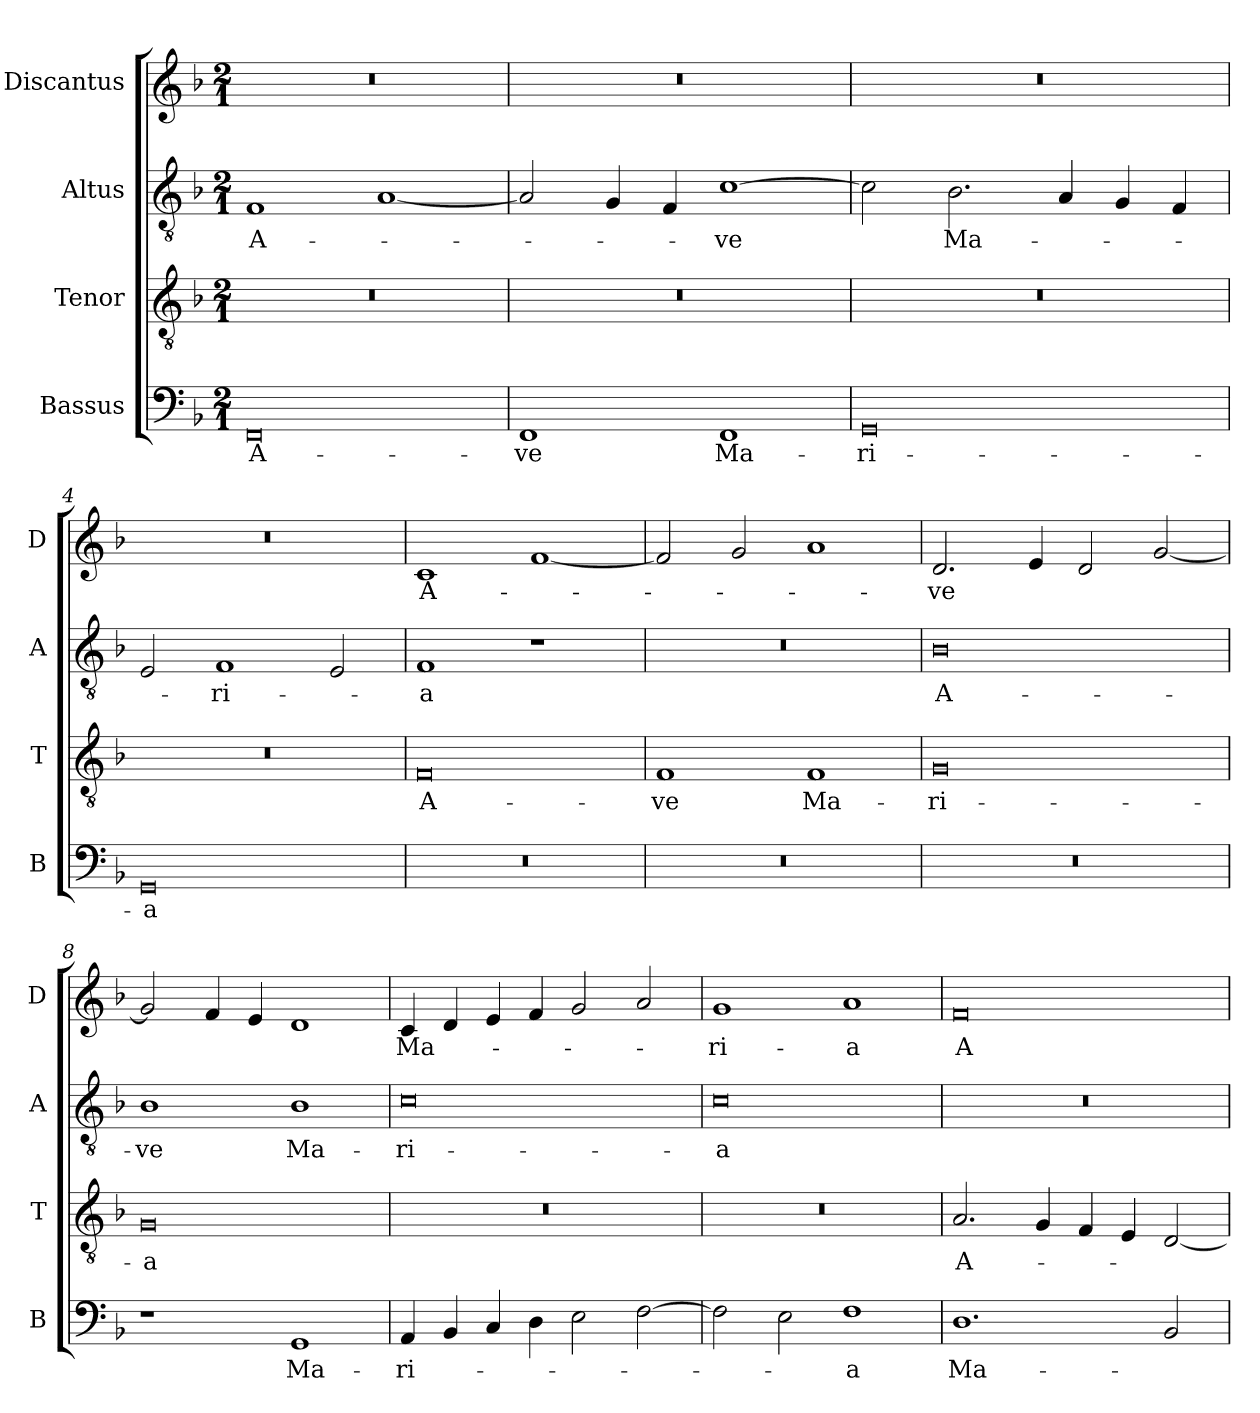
**kern	**text	**kern	**text	**kern	**text	**kern	**text
*part4	*part4	*part3	*part3	*part2	*part2	*part1	*part1
*staff4	*staff4	*staff3	*staff3	*staff2	*staff2	*staff1	*staff1
*I"Bassus	*	*I"Tenor	*	*I"Altus	*	*I"Discantus	*
*I'B	*	*I'T	*	*I'A	*	*I'D	*
*clefF4	*	*clefGv2	*	*clefGv2	*	*clefG2	*
*k[b-]	*	*k[b-]	*	*k[b-]	*	*k[b-]	*
*M2/1	*	*M2/1	*	*M2/1	*	*M2/1	*
=1	=1	=1	=1	=1	=1	=1	=1
0FF	A-	0r	.	1F	A-	0r	.
.	.	.	.	[1A	.	.	.
=2	=2	=2	=2	=2	=2	=2	=2
1FF	-ve	0r	.	2A/]	.	0r	.
.	.	.	.	4G/	.	.	.
.	.	.	.	4F/	.	.	.
1FF	Ma-	.	.	[1c	-ve	.	.
=3	=3	=3	=3	=3	=3	=3	=3
0GG	-ri-	0r	.	2c\]	.	0r	.
.	.	.	.	2.B-\	Ma-	.	.
.	.	.	.	4A/	.	.	.
.	.	.	.	4G/	.	.	.
.	.	.	.	4F/	.	.	.
=4	=4	=4	=4	=4	=4	=4	=4
0GG	-a	0r	.	2E/	.	0r	.
.	.	.	.	1F	-ri-	.	.
.	.	.	.	2E/	.	.	.
=5	=5	=5	=5	=5	=5	=5	=5
0r	.	0F	A-	1F	-a	1c	A-
.	.	.	.	1r	.	[1f	.
=6	=6	=6	=6	=6	=6	=6	=6
0r	.	1F	-ve	0r	.	2f/]	.
.	.	.	.	.	.	2g/	.
.	.	1F	Ma-	.	.	1a	.
=7	=7	=7	=7	=7	=7	=7	=7
0r	.	0G	-ri-	0B-	A-	2.d/	-ve
.	.	.	.	.	.	4e/	.
.	.	.	.	.	.	2d/	.
.	.	.	.	.	.	[2g/	.
=8	=8	=8	=8	=8	=8	=8	=8
1r	.	0G	-a	1B-	-ve	2g/]	.
.	.	.	.	.	.	4f/	.
.	.	.	.	.	.	4e/	.
1GG	Ma-	.	.	1B-	Ma-	1d	.
=9	=9	=9	=9	=9	=9	=9	=9
4AA/	-ri-	0r	.	0c	-ri-	4c/	Ma-
4BB-/	.	.	.	.	.	4d/	.
4C/	.	.	.	.	.	4e/	.
4D\	.	.	.	.	.	4f/	.
2E\	.	.	.	.	.	2g/	.
[2F\	.	.	.	.	.	2a/	.
=10	=10	=10	=10	=10	=10	=10	=10
2F\]	.	0r	.	0c	-a	1g	-ri-
2E\	.	.	.	.	.	.	.
1F	-a	.	.	.	.	1a	-a
=11	=11	=11	=11	=11	=11	=11	=11
1.D	Ma-	2.A/	A-	0r	.	0f	A-
.	.	4G/	.	.	.	.	.
.	.	4F/	.	.	.	.	.
.	.	4E/	.	.	.	.	.
2BB-/	.	[2D/	.	.	.	.	.
=	=	=	=	=	=	=	=
*-	*-	*-	*-	*-	*-	*-	*-
